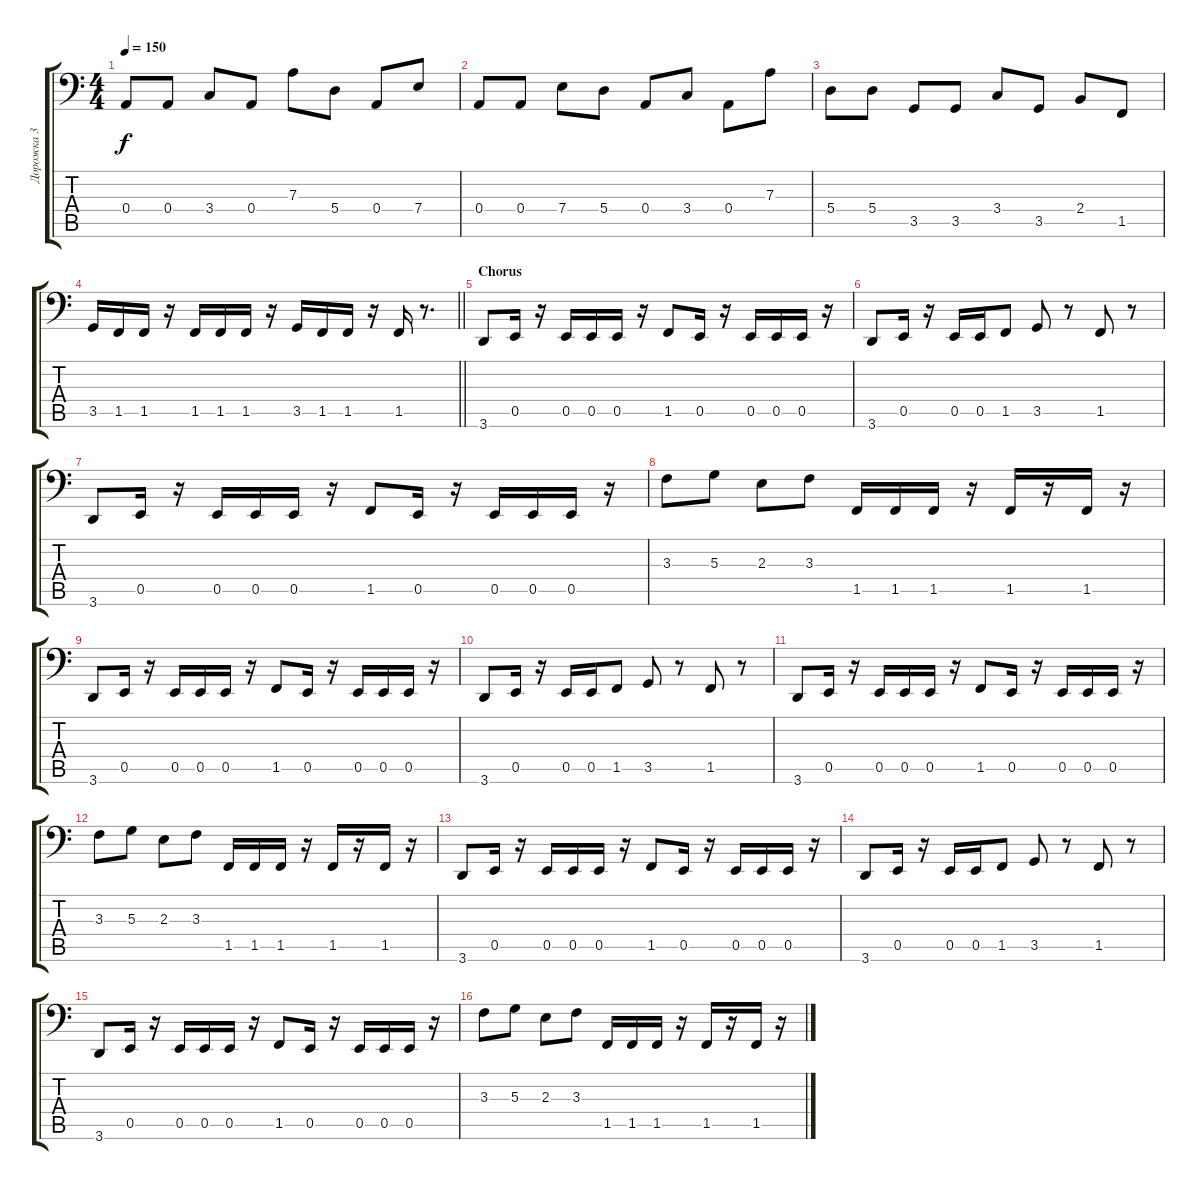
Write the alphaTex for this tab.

\track ("Дорожка 3" "Дорожка 3") {instrument electricbassfinger}
\staff {score tabs}
\tuning (C3 G2 D2 A1 E1 B0) {hide}
\ts (4 4)
\tempo 150
\clef f4
\ks c
0.4.8{dy f} 0.4.8 3.4.8 0.4.8 7.3.8 5.4.8 0.4.8 7.4.8 |
0.4.8 0.4.8 7.4.8 5.4.8 0.4.8 3.4.8 0.4.8 7.3.8 |
5.4.8 5.4.8 3.5.8 3.5.8 3.4.8 3.5.8 2.4.8 1.5.8 |
\barLineRight lightlight
3.5.16 1.5.16 1.5.16 r.16 1.5.16 1.5.16 1.5.16 r.16 3.5.16 1.5.16 1.5.16 r.16 1.5.16 r.8{d} |
\section ("" "Chorus")
3.6.8 0.5.16 r.16 0.5.16 0.5.16 0.5.16 r.16 1.5.8 0.5.16 r.16 0.5.16 0.5.16 0.5.16 r.16 |
3.6.8 0.5.16 r.16 0.5.16 0.5.16 1.5.8 3.5.8 r.8 1.5.8 r.8 |
3.6.8 0.5.16 r.16 0.5.16 0.5.16 0.5.16 r.16 1.5.8 0.5.16 r.16 0.5.16 0.5.16 0.5.16 r.16 |
3.3.8 5.3.8 2.3.8 3.3.8 1.5.16 1.5.16 1.5.16 r.16 1.5.16 r.16 1.5.16 r.16 |
3.6.8 0.5.16 r.16 0.5.16 0.5.16 0.5.16 r.16 1.5.8 0.5.16 r.16 0.5.16 0.5.16 0.5.16 r.16 |
3.6.8 0.5.16 r.16 0.5.16 0.5.16 1.5.8 3.5.8 r.8 1.5.8 r.8 |
3.6.8 0.5.16 r.16 0.5.16 0.5.16 0.5.16 r.16 1.5.8 0.5.16 r.16 0.5.16 0.5.16 0.5.16 r.16 |
3.3.8 5.3.8 2.3.8 3.3.8 1.5.16 1.5.16 1.5.16 r.16 1.5.16 r.16 1.5.16 r.16 |
3.6.8 0.5.16 r.16 0.5.16 0.5.16 0.5.16 r.16 1.5.8 0.5.16 r.16 0.5.16 0.5.16 0.5.16 r.16 |
3.6.8 0.5.16 r.16 0.5.16 0.5.16 1.5.8 3.5.8 r.8 1.5.8 r.8 |
3.6.8 0.5.16 r.16 0.5.16 0.5.16 0.5.16 r.16 1.5.8 0.5.16 r.16 0.5.16 0.5.16 0.5.16 r.16 |
3.3.8 5.3.8 2.3.8 3.3.8 1.5.16 1.5.16 1.5.16 r.16 1.5.16 r.16 1.5.16 r.16
